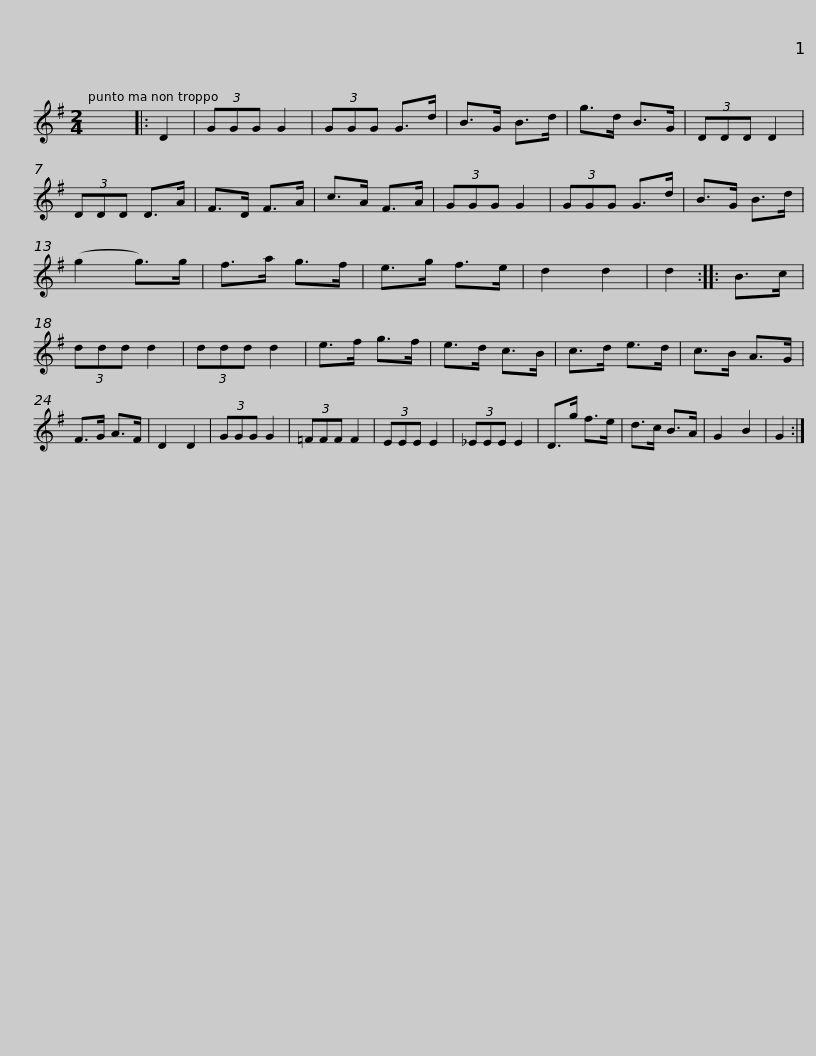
X:1
L:1/8
M:2/4
I:linebreak $
K:G
V:1 treble
V:1
 x4 |: D2 | (3GGG G2 | (3GGG G>d | B>G B>d | %5
 g>d B>G | (3DDD D2 | (3DDD D>A | F>D F>A | c>A F>A |$ %10
 (3GGG G2 | (3GGG G>d | B>G B>d | (g2 g>)g | f>a g>f | %15
 e>g f>e | d2 d2 | d2 :: B>c | (3ddd d2 | %20
 (3ddd d2 |$ e>f g>f | e>d c>B | c>d e>d | c>B A>G | %25
 F>G A>F | D2 D2 | (3GGG G2 | (3=FFF F2 | (3EEE E2 | %30
 (3_EEE E2 |$ D>g f>e | d>c B>A | G2 B2 | G2 :| %35
